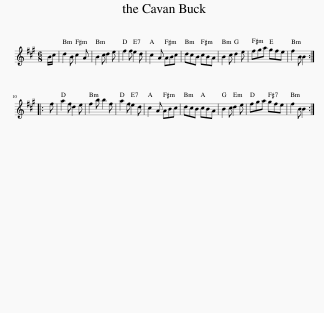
X:1
L:1/8
M:6/8
I:linebreak $
K:A
V:1 treble
V:1
 B/c/ | d2 B c2 A | B2 c d2 e | f2 f e2 d | c2 A ABc | %5
 dcB cBA | B2 c d2 e | fga gfe | f2 B B2 ::$ f | %10
 a2 f d2 e | f2 b b2 f | a2 f e2 d | c2 A ABc | dcB cBA | %15
 B2 c d2 e | fga gfe | f2 B B2 :| %18
